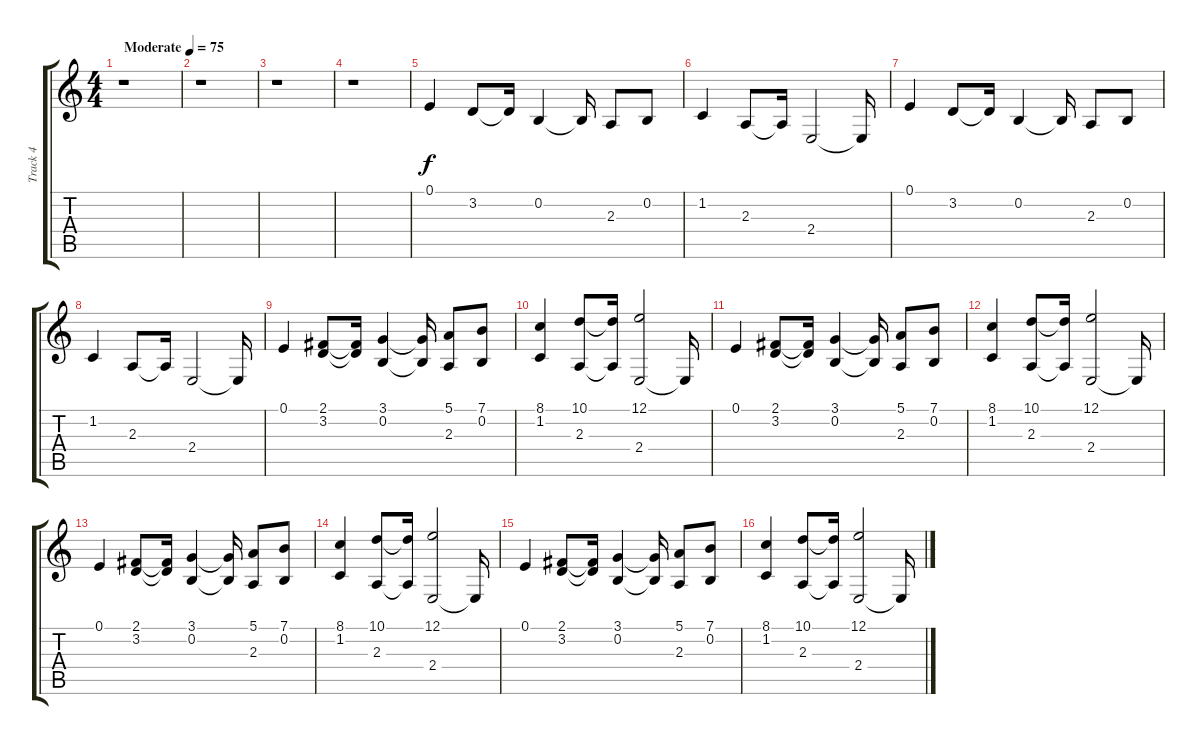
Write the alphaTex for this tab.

\track ("Track 4" "Track 4") {instrument choiraahs}
\staff {score tabs}
\tuning (E4 B3 G3 D3 A2 E2) {hide}
\ts (4 4)
\tempo (75 "Moderate")
\clef g2
\ks c
r.1{dy f instrument choiraahs} |
r.1 |
r.1 |
r.1 |
0.1.4 3.2.8 3.2{t}.16 0.2.4 0.2{t}.16 2.3.8 0.2.8 |
1.2.4 2.3.8 2.3{t}.16 2.4.2 2.4{t}.16 |
0.1.4 3.2.8 3.2{t}.16 0.2.4 0.2{t}.16 2.3.8 0.2.8 |
1.2.4 2.3.8 2.3{t}.16 2.4.2 2.4{t}.16 |
0.1.4 (2.1 3.2).8 (2.1{t} 3.2{t}).16 (3.1 0.2).4 (3.1{t} 0.2{t}).16 (5.1 2.3).8 (7.1 0.2).8 |
(8.1 1.2).4 (10.1 2.3).8 (10.1{t} 2.3{t}).16 (12.1 2.4).2 2.4{t}.16 |
0.1.4 (2.1 3.2).8 (2.1{t} 3.2{t}).16 (3.1 0.2).4 (3.1{t} 0.2{t}).16 (5.1 2.3).8 (7.1 0.2).8 |
(8.1 1.2).4 (10.1 2.3).8 (10.1{t} 2.3{t}).16 (12.1 2.4).2 2.4{t}.16 |
0.1.4 (2.1 3.2).8 (2.1{t} 3.2{t}).16 (3.1 0.2).4 (3.1{t} 0.2{t}).16 (5.1 2.3).8 (7.1 0.2).8 |
(8.1 1.2).4 (10.1 2.3).8 (10.1{t} 2.3{t}).16 (12.1 2.4).2 2.4{t}.16 |
0.1.4 (2.1 3.2).8 (2.1{t} 3.2{t}).16 (3.1 0.2).4 (3.1{t} 0.2{t}).16 (5.1 2.3).8 (7.1 0.2).8 |
(8.1 1.2).4 (10.1 2.3).8 (10.1{t} 2.3{t}).16 (12.1 2.4).2 2.4{t}.16
